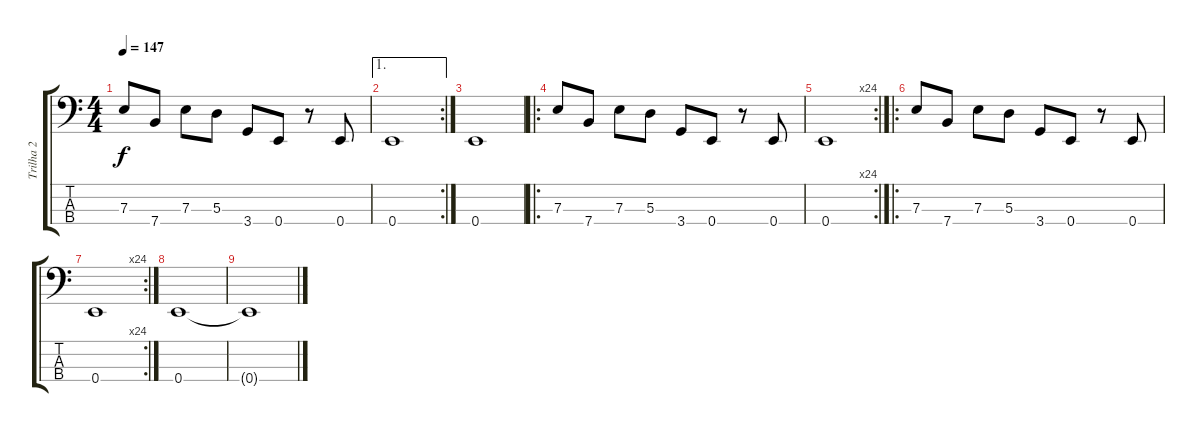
\track ("Trilha 2" "Trilha 2") {instrument electricbassfinger}
\staff {score tabs}
\tuning (G2 D2 A1 E1) {hide}
\ts (4 4)
\tempo 147
\clef f4
\ks c
7.3.8{dy f} 7.4.8 7.3.8 5.3.8 3.4.8 0.4.8 r.8 0.4.8 |
\ae 1
\rc 2
0.4.1 |
0.4.1 |
\ro
7.3.8 7.4.8 7.3.8 5.3.8 3.4.8 0.4.8 r.8 0.4.8 |
\rc 24
0.4.1 |
\ro
7.3.8 7.4.8 7.3.8 5.3.8 3.4.8 0.4.8 r.8 0.4.8 |
\rc 24
0.4.1 |
0.4.1 |
0.4{t}.1
